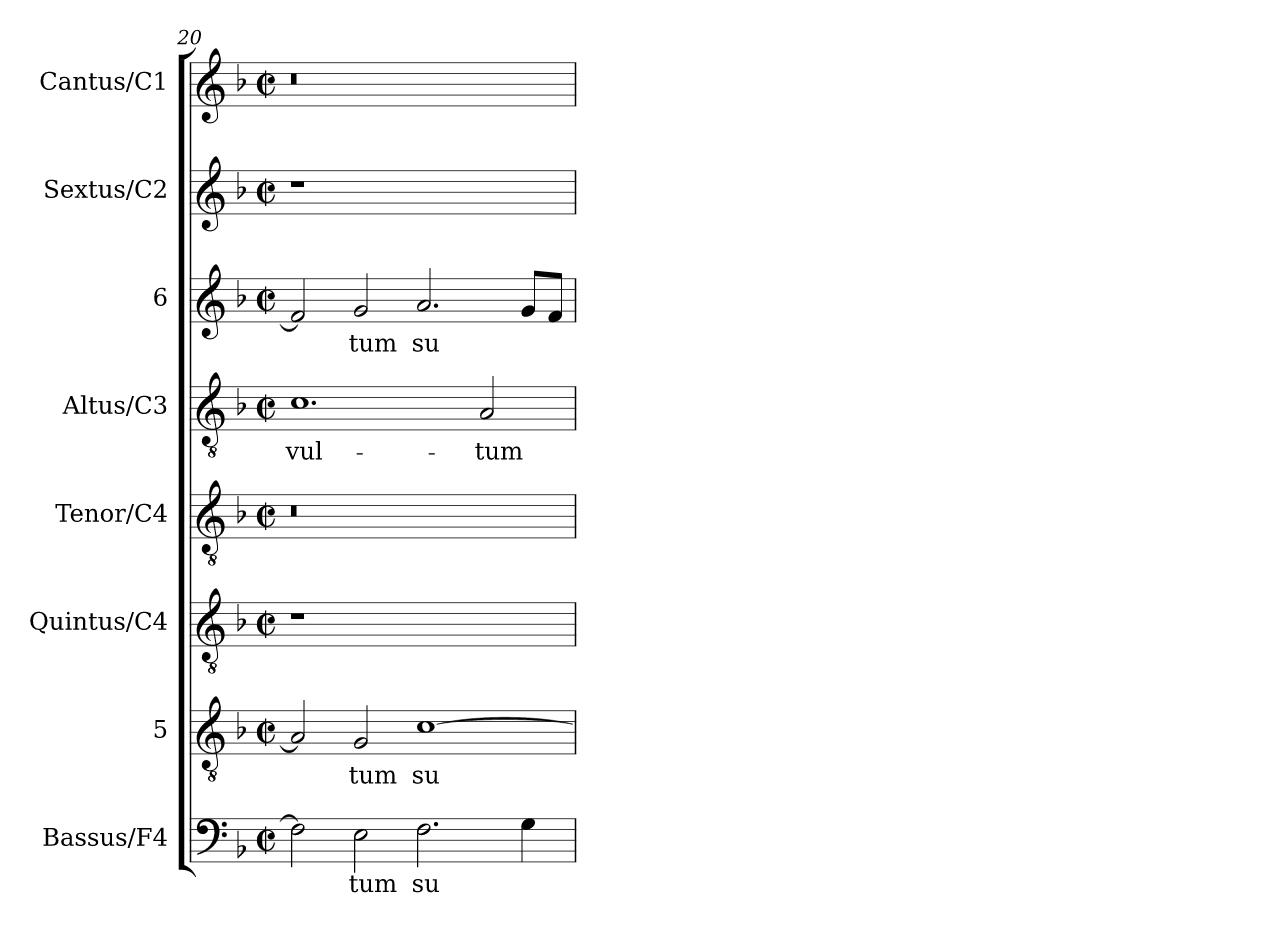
**kern	**text	**kern	**text	**kern	**kern	**kern	**text	**kern	**text	**kern	**kern
*part8	*part8	*part7	*part7	*part6	*part5	*part4	*part4	*part3	*part3	*part2	*part1
*staff8	*staff8	*staff7	*staff7	*staff6	*staff5	*staff4	*staff4	*staff3	*staff3	*staff2	*staff1
*I"Bassus/F4	*	*I"5	*	*I"Quintus/C4	*I"Tenor/C4	*I"Altus/C3	*	*I"6	*	*I"Sextus/C2	*I"Cantus/C1
*I'B	*	*	*	*	*I'T	*I'A	*	*	*	*	*I'C
*clefF4	*	*clefGv2	*	*clefGv2	*clefGv2	*clefGv2	*	*clefG2	*	*clefG2	*clefG2
*k[b-]	*	*k[b-]	*	*k[b-]	*k[b-]	*k[b-]	*	*k[b-]	*	*k[b-]	*k[b-]
*F:	*	*F:	*	*F:	*F:	*F:	*	*F:	*	*F:	*F:
*M2/2	*	*M2/2	*	*M2/2	*M2/2	*M2/2	*	*M2/2	*	*M2/2	*M2/2
*met(c|)	*	*met(c|)	*	*met(c|)	*met(c|)	*met(c|)	*	*met(c|)	*	*met(c|)	*met(c|)
=20	=20	=20	=20	=20	=20	=20	=20	=20	=20	=20	=20
!	!LO:LY:b:cj	!	!LO:LY:b:cj	!	!	!	!LO:LY:b:cj	!	!LO:LY:b:cj	!	!
2F\]	--	2A/]	--	1r	0r	1.c	-vul-	2f/]	--	1r	0r
!	!LO:LY:b:cj	!	!LO:LY:b:cj	!	!	!	!	!	!LO:LY:b:cj	!	!
2E\	-tum	2G/	-tum	.	.	.	.	2g/	-tum	.	.
!	!LO:LY:b:cj	!	!LO:LY:b:cj	!	!	!	!	!	!LO:LY:b:cj	!	!
2.F\	su-	[>1c	su-	1ryy	.	.	.	2.a/	su-	1ryy	.
!	!	!	!	!	!	!	!LO:LY:b:cj	!	!	!	!
.	.	.	.	.	.	2A/	-tum	.	.	.	.
!	!LO:LY:b:cj	!	!	!	!	!	!	!	!LO:LY:b:cj	!	!
4G\	--	.	.	.	.	.	.	8g/L	--	.	.
!	!	!	!	!	!	!	!	!	!LO:LY:b:cj	!	!
.	.	.	.	.	.	.	.	8f/J	--	.	.
=	=	=	=	=	=	=	=	=	=	=	=
*-	*-	*-	*-	*-	*-	*-	*-	*-	*-	*-	*-
